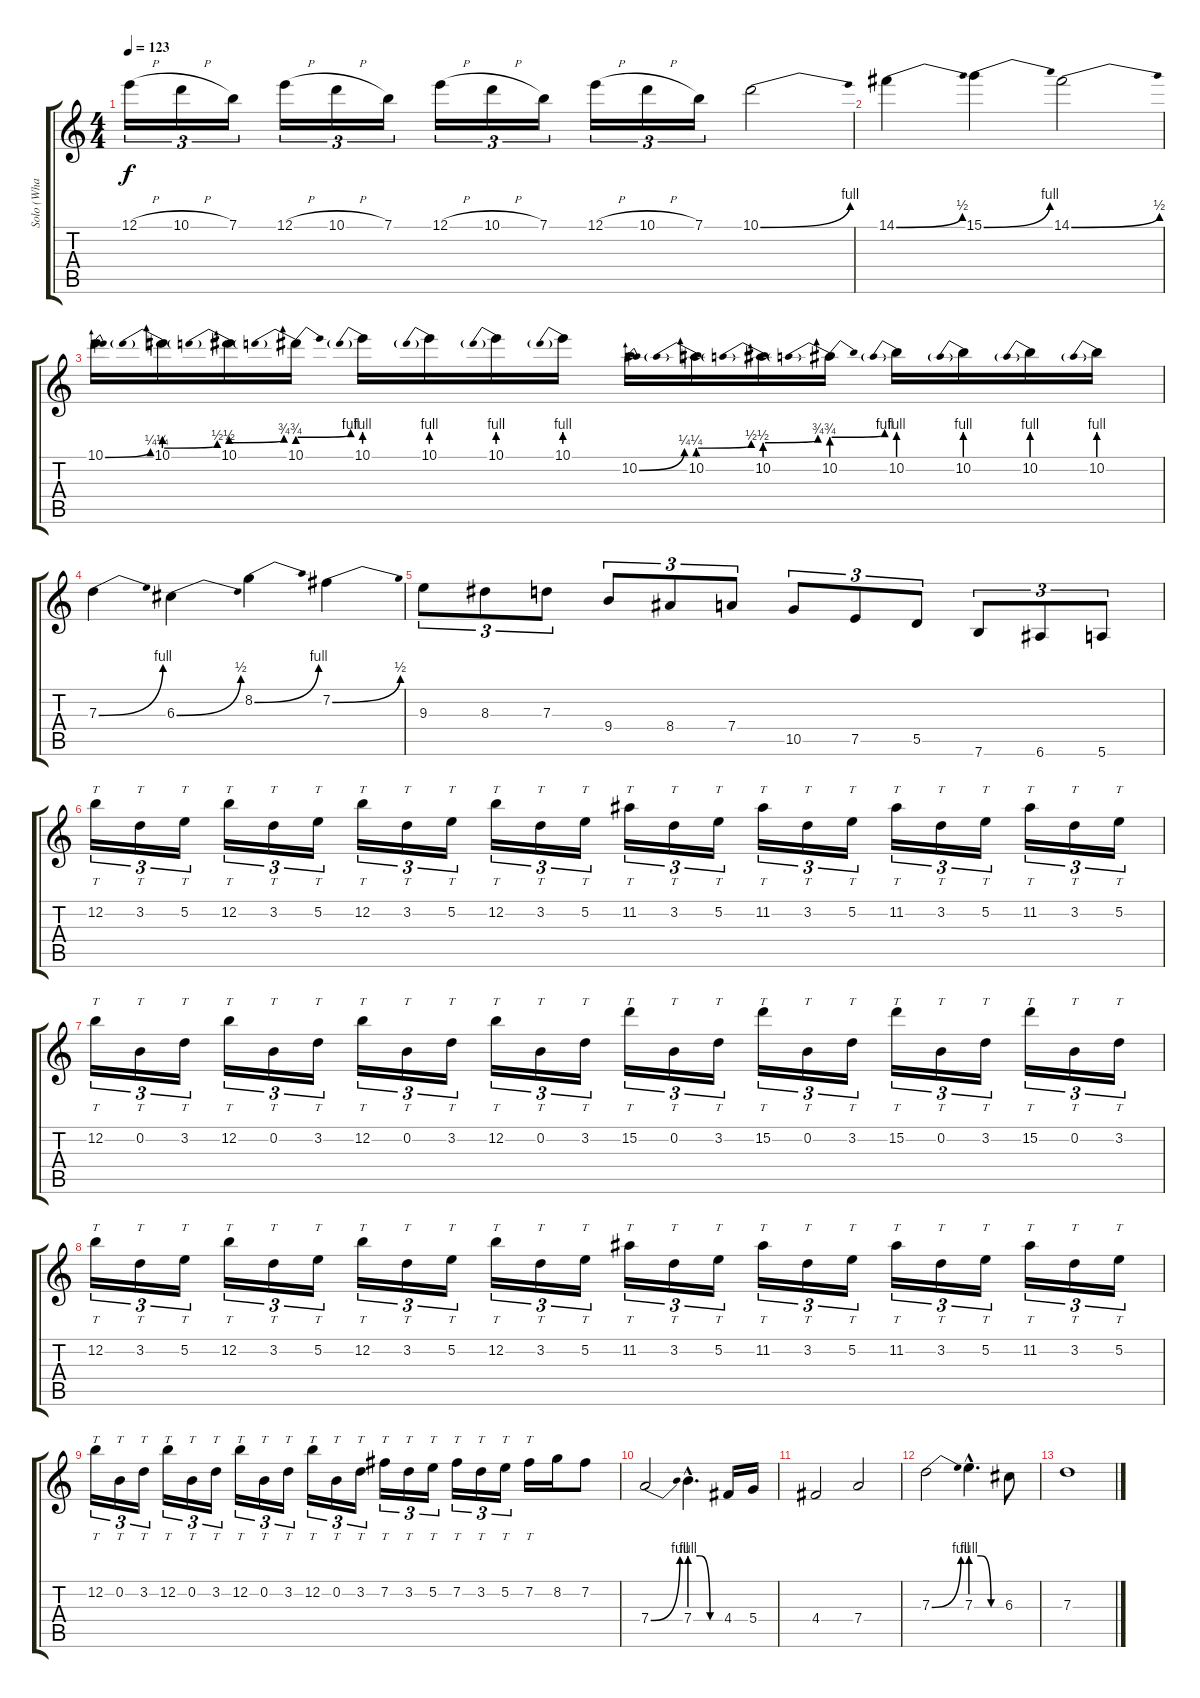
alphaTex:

\track ("Solo (Wha wha)" "Solo (Wha ") {instrument distortionguitar}
\staff {score tabs}
\tuning (E4 B3 G3 D3 A2 E2) {hide}
\ts (4 4)
\tempo 123
\clef g2
\ks c
12.1{h}.16{tu (3 2) dy f} 10.1{h}.16{tu (3 2)} 7.1.16{tu (3 2)} 12.1{h}.16{tu (3 2)} 10.1{h}.16{tu (3 2)} 7.1.16{tu (3 2)} 12.1{h}.16{tu (3 2)} 10.1{h}.16{tu (3 2)} 7.1.16{tu (3 2)} 12.1{h}.16{tu (3 2)} 10.1{h}.16{tu (3 2)} 7.1.16{tu (3 2)} 10.1{be (bend 0 0 60 4)}.2 |
14.1{be (bend 0 0 60 2)}.4 15.1{be (bend 0 0 60 4)}.4 14.1{be (bend 0 0 60 2)}.2 |
10.1{be (bend 0 0 60 1)}.16 10.1{be (prebendbend 0 1 60 2)}.16 10.1{be (prebendbend 0 2 60 3)}.16 10.1{be (prebendbend 0 3 60 4)}.16 10.1{be (prebend 0 4 60 4)}.16 10.1{be (prebend 0 4 60 4)}.16 10.1{be (prebend 0 4 60 4)}.16 10.1{be (prebend 0 4 60 4)}.16 10.2{be (bend 0 0 60 1)}.16 10.2{be (prebendbend 0 1 60 2)}.16 10.2{be (prebendbend 0 2 60 3)}.16 10.2{be (prebendbend 0 3 60 4)}.16 10.2{be (prebend 0 4 60 4)}.16 10.2{be (prebend 0 4 60 4)}.16 10.2{be (prebend 0 4 60 4)}.16 10.2{be (prebend 0 4 60 4)}.16 |
7.3{be (bend 0 0 60 4)}.4 6.3{be (bend 0 0 60 2)}.4 8.2{be (bend 0 0 60 4)}.4 7.2{be (bend 0 0 60 2)}.4 |
9.3.8{tu (3 2)} 8.3.8{tu (3 2)} 7.3.8{tu (3 2)} 9.4.8{tu (3 2)} 8.4.8{tu (3 2)} 7.4.8{tu (3 2)} 10.5.8{tu (3 2)} 7.5.8{tu (3 2)} 5.5.8{tu (3 2)} 7.6.8{tu (3 2)} 6.6.8{tu (3 2)} 5.6.8{tu (3 2)} |
12.2.16{tt tu (3 2)} 3.2.16{tt tu (3 2)} 5.2.16{tt tu (3 2)} 12.2.16{tt tu (3 2)} 3.2.16{tt tu (3 2)} 5.2.16{tt tu (3 2)} 12.2.16{tt tu (3 2)} 3.2.16{tt tu (3 2)} 5.2.16{tt tu (3 2)} 12.2.16{tt tu (3 2)} 3.2.16{tt tu (3 2)} 5.2.16{tt tu (3 2)} 11.2.16{tt tu (3 2)} 3.2.16{tt tu (3 2)} 5.2.16{tt tu (3 2)} 11.2.16{tt tu (3 2)} 3.2.16{tt tu (3 2)} 5.2.16{tt tu (3 2)} 11.2.16{tt tu (3 2)} 3.2.16{tt tu (3 2)} 5.2.16{tt tu (3 2)} 11.2.16{tt tu (3 2)} 3.2.16{tt tu (3 2)} 5.2.16{tt tu (3 2)} |
12.2.16{tt tu (3 2)} 0.2.16{tt tu (3 2)} 3.2.16{tt tu (3 2)} 12.2.16{tt tu (3 2)} 0.2.16{tt tu (3 2)} 3.2.16{tt tu (3 2)} 12.2.16{tt tu (3 2)} 0.2.16{tt tu (3 2)} 3.2.16{tt tu (3 2)} 12.2.16{tt tu (3 2)} 0.2.16{tt tu (3 2)} 3.2.16{tt tu (3 2)} 15.2.16{tt tu (3 2)} 0.2.16{tt tu (3 2)} 3.2.16{tt tu (3 2)} 15.2.16{tt tu (3 2)} 0.2.16{tt tu (3 2)} 3.2.16{tt tu (3 2)} 15.2.16{tt tu (3 2)} 0.2.16{tt tu (3 2)} 3.2.16{tt tu (3 2)} 15.2.16{tt tu (3 2)} 0.2.16{tt tu (3 2)} 3.2.16{tt tu (3 2)} |
12.2.16{tt tu (3 2)} 3.2.16{tt tu (3 2)} 5.2.16{tt tu (3 2)} 12.2.16{tt tu (3 2)} 3.2.16{tt tu (3 2)} 5.2.16{tt tu (3 2)} 12.2.16{tt tu (3 2)} 3.2.16{tt tu (3 2)} 5.2.16{tt tu (3 2)} 12.2.16{tt tu (3 2)} 3.2.16{tt tu (3 2)} 5.2.16{tt tu (3 2)} 11.2.16{tt tu (3 2)} 3.2.16{tt tu (3 2)} 5.2.16{tt tu (3 2)} 11.2.16{tt tu (3 2)} 3.2.16{tt tu (3 2)} 5.2.16{tt tu (3 2)} 11.2.16{tt tu (3 2)} 3.2.16{tt tu (3 2)} 5.2.16{tt tu (3 2)} 11.2.16{tt tu (3 2)} 3.2.16{tt tu (3 2)} 5.2.16{tt tu (3 2)} |
12.2.16{tt tu (3 2)} 0.2.16{tt tu (3 2)} 3.2.16{tt tu (3 2)} 12.2.16{tt tu (3 2)} 0.2.16{tt tu (3 2)} 3.2.16{tt tu (3 2)} 12.2.16{tt tu (3 2)} 0.2.16{tt tu (3 2)} 3.2.16{tt tu (3 2)} 12.2.16{tt tu (3 2)} 0.2.16{tt tu (3 2)} 3.2.16{tt tu (3 2)} 7.2.16{tt tu (3 2)} 3.2.16{tt tu (3 2)} 5.2.16{tt tu (3 2)} 7.2.16{tt tu (3 2)} 3.2.16{tt tu (3 2)} 5.2.16{tt tu (3 2)} 7.2.16{tt} 8.2.16 7.2.8 |
7.4{be (bend 0 0 60 4)}.2 7.4{be (custom 0 4 20 4 40 0 60 0) hac}.4{d} 4.4.16 5.4.16 |
4.4.2 7.4.2 |
7.3{be (bend 0 0 60 4)}.2 7.3{be (custom 0 4 20 4 40 0 60 0) hac}.4{d} 6.3.8 |
7.3.1
